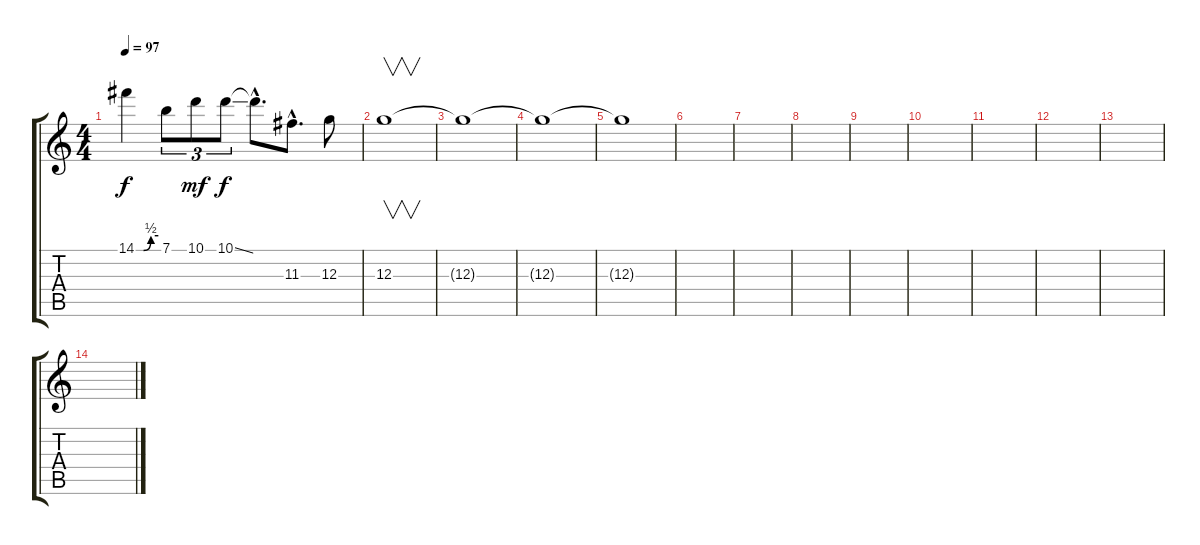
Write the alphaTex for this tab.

\track "" {instrument distortionguitar}
\staff {score tabs}
\tuning (E4 B3 G3 D3 A2 E2) {hide}
\ts (4 4)
\tempo 97
\clef g2
\ks c
14.1{be (custom 0 0 20 0 40 2 60 2)}.4{dy f} 7.1.8{tu (3 2)} 10.1.8{tu (3 2) dy mf} 10.1{ss}.8{tu (3 2) dy f} 10.1{hac t}.8{d} 11.3{hac}.8{d} 12.3.8 |
\section ("" "")
12.3.1{v volume 0 instrument overdrivenguitar} |
12.3{t}.1 |
12.3{t}.1 |
12.3{t}.1 |
\section ("" "")
|
|
|
|
\section ("" "")
|
|
|
|
\section ("" "")
